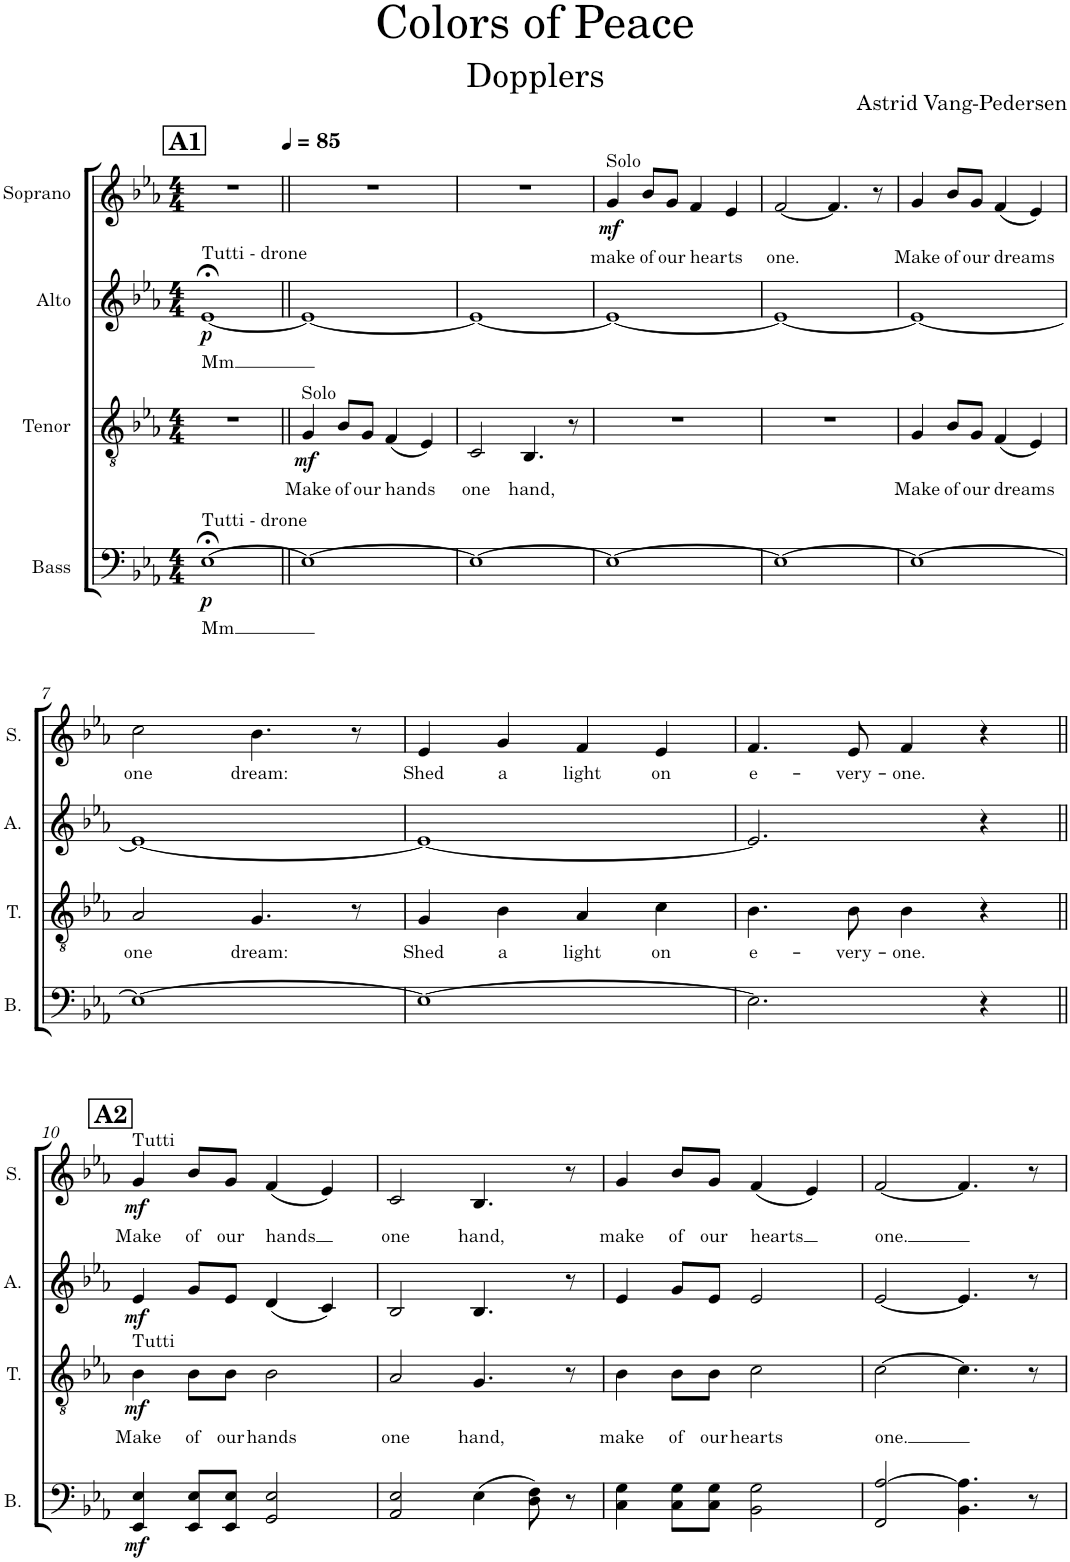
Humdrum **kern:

**kern	**text	**dynam	**kern	**text	**dynam	**kern	**text	**dynam	**kern	**text	**dynam	**kern
*part5	*part5	*part5	*part4	*part4	*part4	*part3	*part3	*part3	*part2	*part2	*part2	*part1
*staff5	*staff5	*staff5	*staff4	*staff4	*staff4	*staff3	*staff3	*staff3	*staff2	*staff2	*staff2	*staff1
*I"Bass	*	*	*I"Tenor	*	*	*I"Alto	*	*	*I"Soprano	*	*	*I"Soprano
*I'B.	*	*	*I'T.	*	*	*I'A.	*	*	*I'S.	*	*	*I'S.
*clefF4	*	*	*clefGv2	*	*	*clefG2	*	*	*clefG2	*	*	*clefG2
*k[b-e-a-]	*	*	*k[b-e-a-]	*	*	*k[b-e-a-]	*	*	*k[b-e-a-]	*	*	*k[b-e-a-]
*M4/4	*	*	*M4/4	*	*	*M4/4	*	*	*M4/4	*	*	*M4/4
*MM85	*	*	*MM85	*	*	*MM85	*	*	*MM85	*	*	*MM85
!!LO:REH:place=s1:a:B:cj:fs=14:t=A1
=1	=1	=1	=1	=1	=1	=1	=1	=1	=1	=1	=1	=1
!	!	!	!	!	!	!LO:TX:a:t=Tutti - drone	!	!	!	!	!	!
!LO:TX:a:t=Tutti - drone	!	!	!	!	!	!	!	!	!	!	!	!
!	!LO:LY:b	!LO:DY:b	!	!	!	!	!LO:LY:b	!LO:DY:b	!	!	!	!
[1E-;<	Mm	p	1r	.	.	[1e-;<	Mm	p	1r	.	.	1r
=2||	=2||	=2||	=2||	=2||	=2||	=2||	=2||	=2||	=2||	=2||	=2||	=2||
!	!	!	!LO:TX:a:t=Solo	!	!	!	!	!	!	!	!	!
!	!	!	!	!LO:LY:b	!LO:DY:b	!	!	!	!	!	!	!
1E-_	.	.	4G/	Make	mf	1e-_	.	.	1r	.	.	1r
!	!	!	!	!LO:LY:b	!	!	!	!	!	!	!	!
.	.	.	8B-/L	of	.	.	.	.	.	.	.	.
!	!	!	!	!LO:LY:b	!	!	!	!	!	!	!	!
.	.	.	8G/J	our	.	.	.	.	.	.	.	.
!	!	!	!	!LO:LY:b	!	!	!	!	!	!	!	!
.	.	.	(4F/	hands	.	.	.	.	.	.	.	.
.	.	.	4E-/)	.	.	.	.	.	.	.	.	.
=3	=3	=3	=3	=3	=3	=3	=3	=3	=3	=3	=3	=3
!	!	!	!	!LO:LY:b	!	!	!	!	!	!	!	!
1E-_	.	.	2C/	one	.	1e-_	.	.	1r	.	.	1r
!	!	!	!	!LO:LY:b	!	!	!	!	!	!	!	!
.	.	.	4.BB-/	hand,	.	.	.	.	.	.	.	.
.	.	.	8r	.	.	.	.	.	.	.	.	.
=4	=4	=4	=4	=4	=4	=4	=4	=4	=4	=4	=4	=4
!	!	!	!	!	!	!	!	!	!LO:TX:a:t=Solo	!	!	!
!	!	!	!	!	!	!	!	!	!	!LO:LY:b	!LO:DY:b	!
1E-_	.	.	1r	.	.	1e-_	.	.	4g/	make	mf	1r
!	!	!	!	!	!	!	!	!	!	!LO:LY:b	!	!
.	.	.	.	.	.	.	.	.	8b-/L	of	.	.
!	!	!	!	!	!	!	!	!	!	!LO:LY:b	!	!
.	.	.	.	.	.	.	.	.	8g/J	our	.	.
!	!	!	!	!	!	!	!	!	!	!LO:LY:b	!	!
.	.	.	.	.	.	.	.	.	4f/	hearts	.	.
.	.	.	.	.	.	.	.	.	4e-/	.	.	.
=5	=5	=5	=5	=5	=5	=5	=5	=5	=5	=5	=5	=5
!	!	!	!	!	!	!	!	!	!	!LO:LY:b	!	!
1E-_	.	.	1r	.	.	1e-_	.	.	[2f/	one.	.	1r
.	.	.	.	.	.	.	.	.	4.f/]	.	.	.
.	.	.	.	.	.	.	.	.	8r	.	.	.
=6	=6	=6	=6	=6	=6	=6	=6	=6	=6	=6	=6	=6
!	!	!	!	!LO:LY:b	!	!	!	!	!	!LO:LY:b	!	!
1E-_	.	.	4G/	Make	.	1e-_	.	.	4g/	Make	.	1r
!	!	!	!	!LO:LY:b	!	!	!	!	!	!LO:LY:b	!	!
.	.	.	8B-/L	of	.	.	.	.	8b-/L	of	.	.
!	!	!	!	!LO:LY:b	!	!	!	!	!	!LO:LY:b	!	!
.	.	.	8G/J	our	.	.	.	.	8g/J	our	.	.
!	!	!	!	!LO:LY:b	!	!	!	!	!	!LO:LY:b	!	!
.	.	.	(4F/	dreams	.	.	.	.	(4f/	dreams	.	.
.	.	.	4E-/)	.	.	.	.	.	4e-/)	.	.	.
!!LO:LB:g=z
=7	=7	=7	=7	=7	=7	=7	=7	=7	=7	=7	=7	=7
!	!	!	!	!LO:LY:b	!	!	!	!	!	!LO:LY:b	!	!
1E-_	.	.	2A-/	one	.	1e-_	.	.	2cc\	one	.	1r
!	!	!	!	!LO:LY:b	!	!	!	!	!	!LO:LY:b	!	!
.	.	.	4.G/	dream:	.	.	.	.	4.b-\	dream:	.	.
.	.	.	8r	.	.	.	.	.	8r	.	.	.
=8	=8	=8	=8	=8	=8	=8	=8	=8	=8	=8	=8	=8
!	!	!	!	!LO:LY:b	!	!	!	!	!	!LO:LY:b	!	!
1E-_	.	.	4G/	Shed	.	1e-_	.	.	4e-/	Shed	.	1r
!	!	!	!	!LO:LY:b	!	!	!	!	!	!LO:LY:b	!	!
.	.	.	4B-\	a	.	.	.	.	4g/	a	.	.
!	!	!	!	!LO:LY:b	!	!	!	!	!	!LO:LY:b	!	!
.	.	.	4A-/	light	.	.	.	.	4f/	light	.	.
!	!	!	!	!LO:LY:b	!	!	!	!	!	!LO:LY:b	!	!
.	.	.	4c\	on	.	.	.	.	4e-/	on	.	.
=9	=9	=9	=9	=9	=9	=9	=9	=9	=9	=9	=9	=9
!	!	!	!	!LO:LY:b	!	!	!	!	!	!LO:LY:b	!	!
2.E-\]	.	.	4.B-\	e-	.	2.e-/]	.	.	4.f/	e-	.	1r
!	!	!	!	!LO:LY:b	!	!	!	!	!	!LO:LY:b	!	!
.	.	.	8B-\	-very-	.	.	.	.	8e-/	-very-	.	.
!	!	!	!	!LO:LY:b	!	!	!	!	!	!LO:LY:b	!	!
.	.	.	4B-\	-one.	.	.	.	.	4f/	-one.	.	.
4r	.	.	4r	.	.	4r	.	.	4r	.	.	.
!!LO:LB:g=z
!!LO:REH:place=s1:a:B:cj:fs=14:t=A2
=10||	=10||	=10||	=10||	=10||	=10||	=10||	=10||	=10||	=10||	=10||	=10||	=10||
!	!	!	!	!	!	!	!	!	!LO:TX:a:t=Tutti	!	!	!
!	!	!	!LO:TX:a:t=Tutti	!	!	!	!	!	!	!	!	!
!	!	!LO:DY:b	!	!LO:LY:b	!LO:DY:b	!	!	!LO:DY:b	!	!LO:LY:b	!LO:DY:b	!
4EE-/ 4E-/	.	mf	4B-\	Make	mf	4e-/	.	mf	4g/	Make	mf	1r
!	!	!	!	!LO:LY:b	!	!	!	!	!	!LO:LY:b	!	!
8EE-/ 8E-/L	.	.	8B-\L	of	.	8g/L	.	.	8b-/L	of	.	.
!	!	!	!	!LO:LY:b	!	!	!	!	!	!LO:LY:b	!	!
8EE-/ 8E-/J	.	.	8B-\J	our	.	8e-/J	.	.	8g/J	our	.	.
!	!	!	!	!LO:LY:b	!	!	!	!	!	!LO:LY:b	!	!
2GG/ 2E-/	.	.	2B-\	hands	.	(4d/	.	.	(4f/	hands	.	.
.	.	.	.	.	.	4c/)	.	.	4e-/)	.	.	.
=11	=11	=11	=11	=11	=11	=11	=11	=11	=11	=11	=11	=11
!	!	!	!	!LO:LY:b	!	!	!	!	!	!LO:LY:b	!	!
2AA-/ 2E-/	.	.	2A-/	one	.	2B-/	.	.	2c/	one	.	1r
!	!	!	!	!LO:LY:b	!	!	!	!	!	!LO:LY:b	!	!
(4E-\	.	.	4.G/	hand,	.	4.B-/	.	.	4.B-/	hand,	.	.
8D\ 8F\)	.	.	.	.	.	.	.	.	.	.	.	.
8r	.	.	8r	.	.	8r	.	.	8r	.	.	.
=12	=12	=12	=12	=12	=12	=12	=12	=12	=12	=12	=12	=12
!	!	!	!	!LO:LY:b	!	!	!	!	!	!LO:LY:b	!	!
4C\ 4G\	.	.	4B-\	make	.	4e-/	.	.	4g/	make	.	1r
!	!	!	!	!LO:LY:b	!	!	!	!	!	!LO:LY:b	!	!
8C\ 8G\L	.	.	8B-\L	of	.	8g/L	.	.	8b-/L	of	.	.
!	!	!	!	!LO:LY:b	!	!	!	!	!	!LO:LY:b	!	!
8C\ 8G\J	.	.	8B-\J	our	.	8e-/J	.	.	8g/J	our	.	.
!	!	!	!	!LO:LY:b	!	!	!	!	!	!LO:LY:b	!	!
2BB-\ 2G\	.	.	2c\	hearts	.	2e-/	.	.	(4f/	hearts	.	.
.	.	.	.	.	.	.	.	.	4e-/)	.	.	.
=13	=13	=13	=13	=13	=13	=13	=13	=13	=13	=13	=13	=13
!	!	!	!	!LO:LY:b	!	!	!	!	!	!LO:LY:b	!	!
2FF/ [2A-/	.	.	[2c\	one.	.	[2e-/	.	.	[2f/	one.	.	1r
4.BB-\ 4.A-\]	.	.	4.c\]	.	.	4.e-/]	.	.	4.f/]	.	.	.
8r	.	.	8r	.	.	8r	.	.	8r	.	.	.
=	=	=	=	=	=	=	=	=	=	=	=	=
*-	*-	*-	*-	*-	*-	*-	*-	*-	*-	*-	*-	*-
